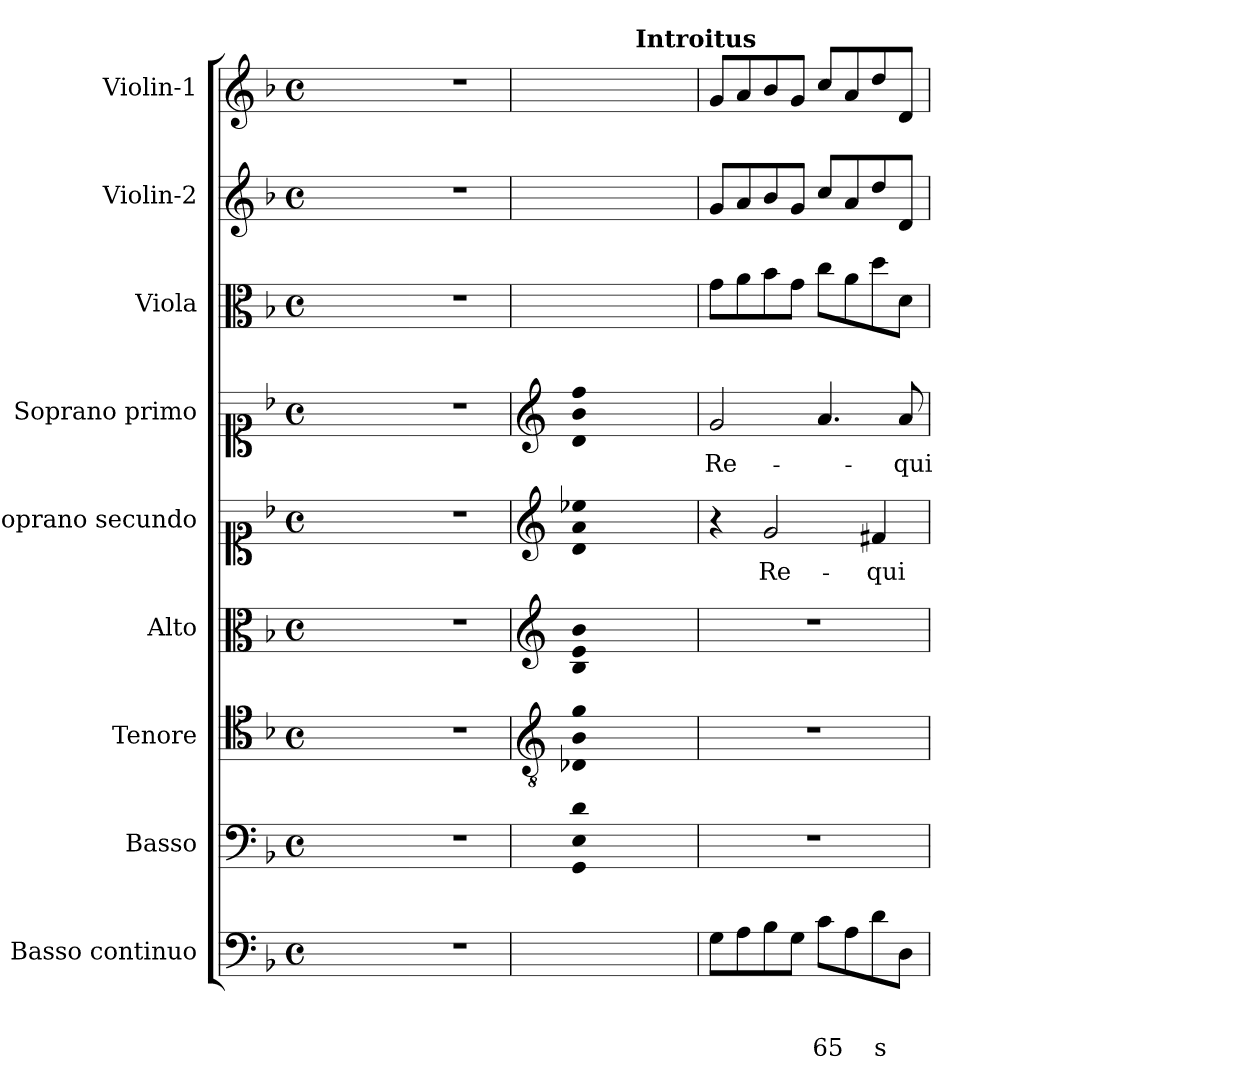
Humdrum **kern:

**kern	**text	**text	**text	**kern	**kern	**kern	**kern	**text	**kern	**text	**kern	**kern	**kern
*part9	*part9	*part9	*part9	*part8	*part7	*part6	*part5	*part5	*part4	*part4	*part3	*part2	*part1
*staff9	*staff9	*staff9	*staff9	*staff8	*staff7	*staff6	*staff5	*staff5	*staff4	*staff4	*staff3	*staff2	*staff1
*I"Basso continuo	*	*	*	*I"Basso	*I"Tenore	*I"Alto	*I"Soprano secundo	*	*I"Soprano primo	*	*I"Viola	*I"Violin-2	*I"Violin-1
*I'BC	*	*	*	*I'B	*I'T	*I'A	*I'S2	*	*I'S1	*	*I'Va	*I'Vi2	*I'Vi1
*clefF4	*	*	*	*clefF4	*clefC4	*clefC3	*clefC1	*	*clefC1	*	*clefC3	*clefG2	*clefG2
*k[b-]	*	*	*	*k[b-]	*k[b-]	*k[b-]	*k[b-]	*	*k[b-]	*	*k[b-]	*k[b-]	*k[b-]
*F:	*	*	*	*F:	*F:	*F:	*F:	*	*F:	*	*F:	*F:	*F:
*M4/4	*	*	*	*M4/4	*M4/4	*M4/4	*M4/4	*	*M4/4	*	*M4/4	*M4/4	*M4/4
*met(c)	*	*	*	*met(c)	*met(c)	*met(c)	*met(c)	*	*met(c)	*	*met(c)	*met(c)	*met(c)
=1	=1	=1	=1	=1	=1	=1	=1	=1	=1	=1	=1	=1	=1
1ryy	.	.	.	1ryy	1ryy	1ryy	1ryy	.	1ryy	.	1ryy	1ryy	1ryy
=2-	=2-	=2-	=2-	=2-	=2-	=2-	=2-	=2-	=2-	=2-	=2-	=2-	=2-
1r	.	.	.	1r	1r	1r	1r	.	1r	.	1r	1r	1r
=3	=3	=3	=3	=3	=3	=3	=3	=3	=3	=3	=3	=3	=3
*	*	*	*	*	*clefGv2	*clefG2	*clefG2	*	*clefG2	*	*	*	*
!	!	!	!	!LO:N:n=1:head=solid	!	!	!	!	!	!	!	!	!
!	!	!	!	!LO:N:n=2:head=solid	!	!	!	!	!	!	!	!	!
!	!	!	!	!LO:N:n=3:head=solid	!LO:N:n=1:head=solid	!	!	!	!	!	!	!	!
!	!	!	!	!	!LO:N:n=2:head=solid	!	!	!	!	!	!	!	!
!	!	!	!	!	!LO:N:n=3:head=solid	!LO:N:n=1:head=solid	!	!	!	!	!	!	!
!	!	!	!	!	!	!LO:N:n=2:head=solid	!	!	!	!	!	!	!
!	!	!	!	!	!	!LO:N:n=3:head=solid	!LO:N:n=1:head=solid	!	!	!	!	!	!
!	!	!	!	!	!	!	!LO:N:n=2:head=solid	!	!	!	!	!	!
!	!	!	!	!	!	!	!LO:N:n=3:head=solid	!	!LO:N:n=1:head=solid	!	!	!	!
!	!	!	!	!	!	!	!	!	!LO:N:n=2:head=solid	!	!	!	!
!	!	!	!	!	!	!	!	!	!LO:N:n=3:head=solid	!	!	!	!
*	*	*	*	*	*	*	*	*	*	*	*	*	*^
1ryy	.	.	.	1GG! 1E! 1d!	1D-X! 1B-! 1g!	1B-! 1e! 1b-!	1d! 1a! 1ee-X!	.	1d! 1b-! 1ff!	.	1ryy	1ryy	1ryy	2ryy
!	!	!	!	!	!	!	!	!	!	!	!	!	!	!LO:TX:a:B:t=Introitus
.	.	.	.	.	.	.	.	.	.	.	.	.	.	2ryy
=3X1	=3X1	=3X1	=3X1	=3X1	=3X1	=3X1	=3X1	=3X1	=3X1	=3X1	=3X1	=3X1	=3X1	=3X1
!	!	!	!	!	!	!	!	!	!	!LO:LY:b	!	!	!	!
*	*	*	*	*	*	*	*	*	*	*	*	*	*v	*v
8G\L	.	.	.	1r	1r	1r	4r	.	2g/	Re-	8g\L	8g/L	8g/L
8A\	.	.	.	.	.	.	.	.	.	.	8a\	8a/	8a/
!	!	!	!	!	!	!	!	!LO:LY:b	!	!	!	!	!
8B-\	.	.	.	.	.	.	2g/	Re-	.	.	8b-\	8b-/	8b-/
8G\J	.	.	.	.	.	.	.	.	.	.	8g\J	8g/J	8g/J
!	!	!	!LO:LY:b	!	!	!	!	!	!	!	!	!	!
8c\L	.	.	65	.	.	.	.	.	4.a/	.	8cc\L	8cc/L	8cc/L
8A\	.	.	.	.	.	.	.	.	.	.	8a\	8a/	8a/
!	!	!	!LO:LY:b	!	!	!	!	!LO:LY:b	!	!	!	!	!
8d\	.	.	s	.	.	.	4f#X/	-qui-	.	.	8dd\	8dd/	8dd/
!	!	!	!	!	!	!	!	!	!	!LO:LY:b	!	!	!
8D\J	.	.	.	.	.	.	.	.	8a/	-qui-	8d\J	8d/J	8d/J
=	=	=	=	=	=	=	=	=	=	=	=	=	=
*-	*-	*-	*-	*-	*-	*-	*-	*-	*-	*-	*-	*-	*-
